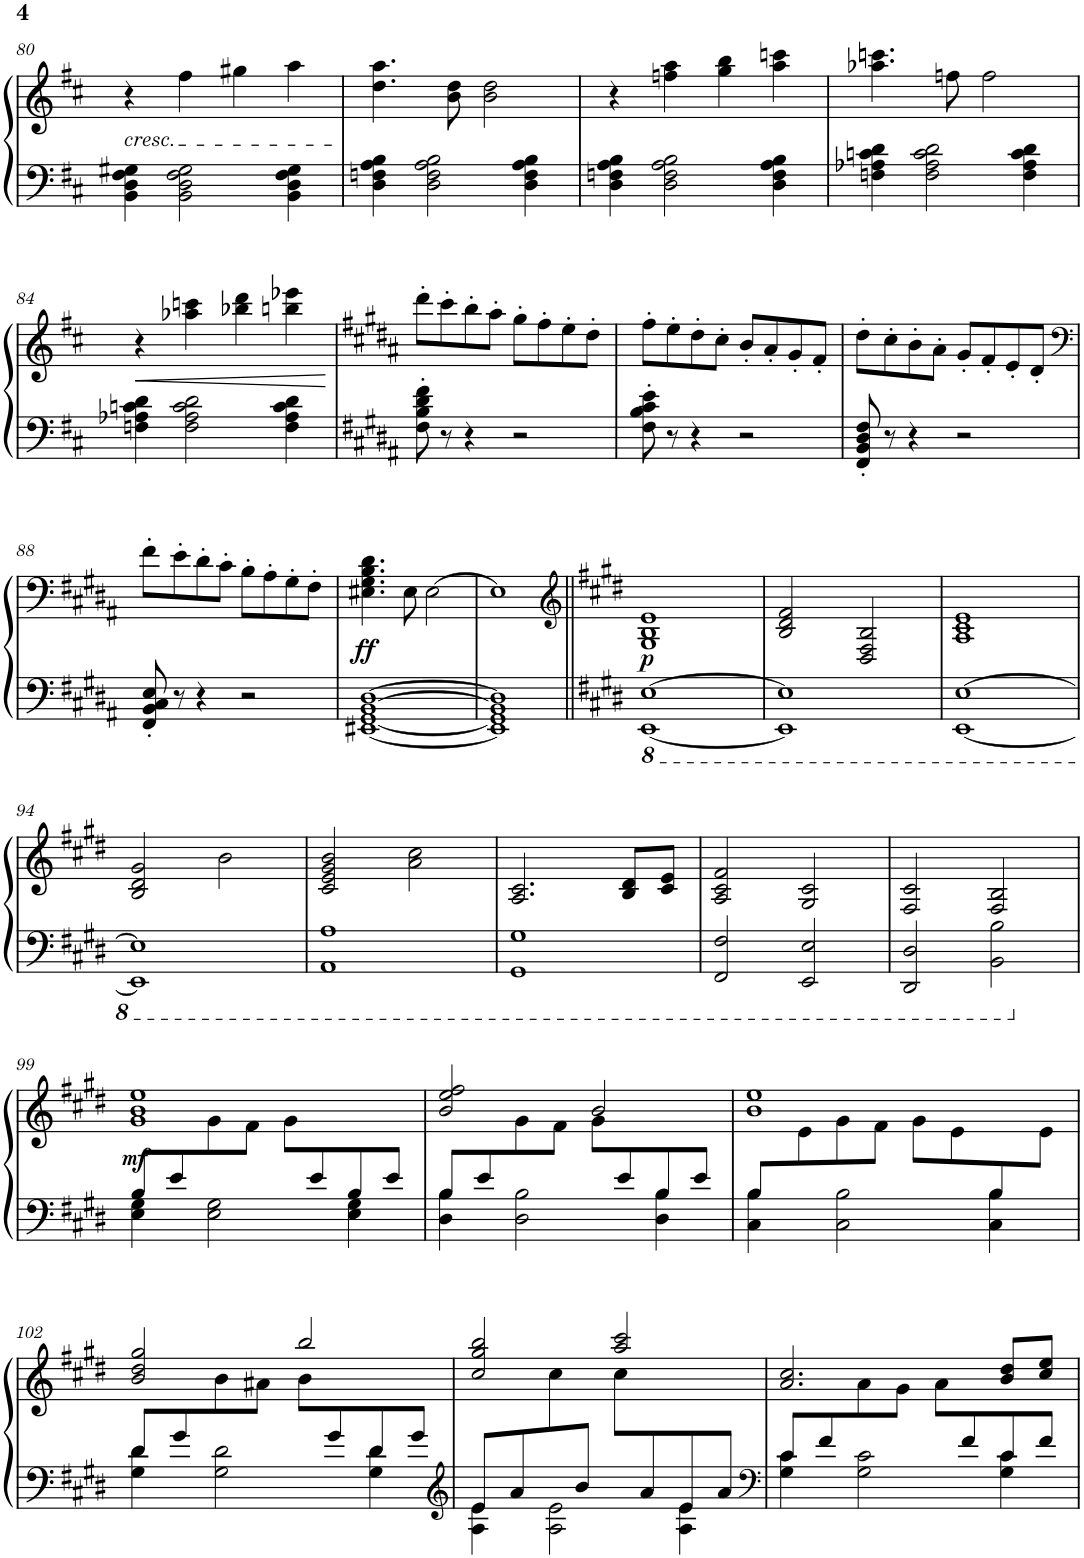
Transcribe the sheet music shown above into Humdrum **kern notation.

**kern	**kern	**dynam
*part1	*part1	*part1
*staff2	*staff1	*staff1/2
*I"Piano	*	*
*I'Pno.	*	*
!!LO:PB:g=z
*clefF4	*clefG2	*
*k[f#c#]	*k[f#c#]	*
*M2/2	*M2/2	*
*met(c|)	*met(c|)	*
=80	=80	=80
!	!LO:TX:b:i:t=cresc.	!
4BB\ 4D\ 4F#\ 4G#X\	4r	.
2BB\ 2D\ 2F#\ 2G#\	4ff#\	.
.	4gg#X\	.
4BB\ 4D\ 4F#\ 4G#\	4aa\	.
=81	=81	=81
4D\ 4Fn\ 4A\ 4B\	4.dd\ 4.aa\	.
2D\ 2F\ 2A\ 2B\	.	.
.	8b\ 8dd\	.
.	2b\ 2dd\	.
4D\ 4F\ 4A\ 4B\	.	.
=82	=82	=82
4D\ 4Fn\ 4A\ 4B\	4r	.
2D\ 2F\ 2A\ 2B\	4ffn\ 4aa\	.
.	4gg\ 4bb\	.
4D\ 4F\ 4A\ 4B\	4aa\ 4cccn\	.
=83	=83	=83
4Fn\ 4A-X\ 4cn\ 4d\	4.aa-X\ 4.cccn\	.
2F\ 2A-\ 2c\ 2d\	.	.
.	8ffn\	.
.	2ff\	.
4F\ 4A-\ 4c\ 4d\	.	.
!!LO:LB:g=z
=84	=84	=84
!	!	!LO:HP:b
4Fn\ 4A-X\ 4cn\ 4d\	4r	<
2F\ 2A-\ 2c\ 2d\	4aa-X\ 4cccn\	.
.	4bb-X\ 4ddd\	.
4F\ 4A-\ 4c\ 4d\	4bbn\ 4eee-X\	.
.	.	[
=85	=85	=85
*k[f#c#g#d#a#]	*k[f#c#g#d#a#]	*
8F#\' 8B\' 8d#\' 8f#\'	8ddd#'\L	.
8r	8ccc#'\	.
4r	8bb'\	.
.	8aa#'\J	.
2r	8gg#'\L	.
.	8ff#'\	.
.	8ee'\	.
.	8dd#'\J	.
=86	=86	=86
8F#\' 8B\' 8c#\' 8e\'	8ff#'\L	.
8r	8ee'\	.
4r	8dd#'\	.
.	8cc#'\J	.
2r	8b'/L	.
.	8a#'/	.
.	8g#'/	.
.	8f#'/J	.
=87	=87	=87
8FF#/' 8BB/' 8D#/' 8F#/'	8dd#'\L	.
8r	8cc#'\	.
4r	8b'\	.
.	8a#'\J	.
2r	8g#'/L	.
.	8f#'/	.
.	8e'/	.
.	8d#'/J	.
!!LO:LB:g=z
=88	=88	=88
*	*clefF4	*
8FF#/' 8BB/' 8C#/' 8E/'	8f#'\L	.
8r	8e'\	.
4r	8d#'\	.
.	8c#'\J	.
2r	8B'\L	.
.	8A#'\	.
.	8G#'\	.
.	8F#'\J	.
=89	=89	=89
!	!	!LO:DY:b
[1EE#X [1GG# [1BB [1D#	4.E#X\ 4.G#\ 4.B\ 4.d#\	ff
.	8E#\	.
.	[2E#\	.
=90	=90	=90
1EE#] 1GG#] 1BB] 1D#]	1E#]	.
=91||	=91||	=91||
*	*clefG2	*
*k[f#c#g#d#]	*k[f#c#g#d#]	*
*8ba	*	*
!	!	!LO:DY:b
[1EEE [1EE	1G# 1B 1e	p
=92	=92	=92
1EEE] 1EE]	2B/ 2d#/ 2f#/	.
.	2D#/ 2F#/ 2B/	.
=93	=93	=93
[1EEE [1EE	1A 1c# 1e	.
!!LO:LB:g=z
=94	=94	=94
1EEE] 1EE]	2B/ 2d#/ 2g#/	.
.	2b\	.
=95	=95	=95
1AAA 1AA	2c#/ 2e/ 2g#/ 2b/	.
.	2a\ 2cc#\	.
=96	=96	=96
1GGG# 1GG#	2.A/ 2.c#/	.
.	8B/ 8d#/L	.
.	8c#/ 8e/J	.
=97	=97	=97
2FFF#/ 2FF#/	2A/ 2c#/ 2f#/	.
2EEE/ 2EE/	2G#/ 2c#/	.
=98	=98	=98
2DDD#/ 2DD#/	2F#/ 2c#/	.
2BBB\ 2BB\	2F#/ 2B/	.
!!LO:LB:g=z
=99	=99	=99
*X8ba	*	*
*^	*^	*
!	!	!	!	!LO:DY:b
4E\ 4G#\	8B/L	1g# 1b 1ee	4ryy	mf
.	8e/	.	.	.
2E\ 2G#\	4.ryy	.	8g#\	.
.	.	.	8f#\J	.
.	.	.	8g#\L	.
.	8e/	.	4.ryy	.
4E\ 4G#\	8B/	.	.	.
.	8e/J	.	.	.
=100	=100	=100	=100	=100
4D#\ 4B\	8B/L	2b/ 2ee/ 2ff#/	4ryy	.
.	8e/	.	.	.
2D#\ 2B\	4.ryy	.	8g#\	.
.	.	.	8f#\J	.
.	.	2b/	8g#\L	.
.	8e/	.	4.ryy	.
4D#\ 4B\	8B/	.	.	.
.	8e/J	.	.	.
=101	=101	=101	=101	=101
4C#\ 4B\	8B/L	1b 1ee	8ryy	.
.	8ryy	.	8e\	.
*v	*v	*	*	*
2C#\ 2B\	.	8g#\	.
.	.	8f#\J	.
.	.	8g#\L	.
.	.	8e\	.
*^	*	*	*
4C#\ 4B\	8B/	.	8ryy	.
.	8ryy	.	8e\J	.
!!LO:LB:g=z	!!
=102	=102	=102	=102	=102
4G#\ 4d#\	8d#/L	2b/ 2dd#/ 2gg#/	4ryy	.
.	8g#/	.	.	.
2G#\ 2d#\	4.ryy	.	8b\	.
.	.	.	8a#X\J	.
.	.	2bb/	8b\L	.
.	8g#/	.	4.ryy	.
4G#\ 4d#\	8d#/	.	.	.
.	8g#/J	.	.	.
=103	=103	=103	=103	=103
*clefG2	*	*	*	*
4A\ 4e\	8e/L	2cc#/ 2gg#/ 2bb/	4ryy	.
.	8a/	.	.	.
2A\ 2e\	8ryy	.	8cc#\	.
.	8b/J	.	8ryy	.
.	8ryy	2aa/ 2ccc#/	8cc#\L	.
.	8a/	.	4.ryy	.
4A\ 4e\	8e/	.	.	.
.	8a/J	.	.	.
=104	=104	=104	=104	=104
*clefF4	*	*	*	*
4G#\ 4c#\	8c#/L	2.a/ 2.cc#/	4ryy	.
.	8f#/	.	.	.
2G#\ 2c#\	4.ryy	.	8a\	.
.	.	.	8g#\J	.
.	.	.	8a\L	.
.	8f#/	.	4.ryy	.
4G#\ 4c#\	8c#/	8b/ 8dd#/L	.	.
.	8f#/J	8cc#/ 8ee/J	.	.
*v	*v	*	*	*
*	*v	*v	*
=	=	=
*-	*-	*-
